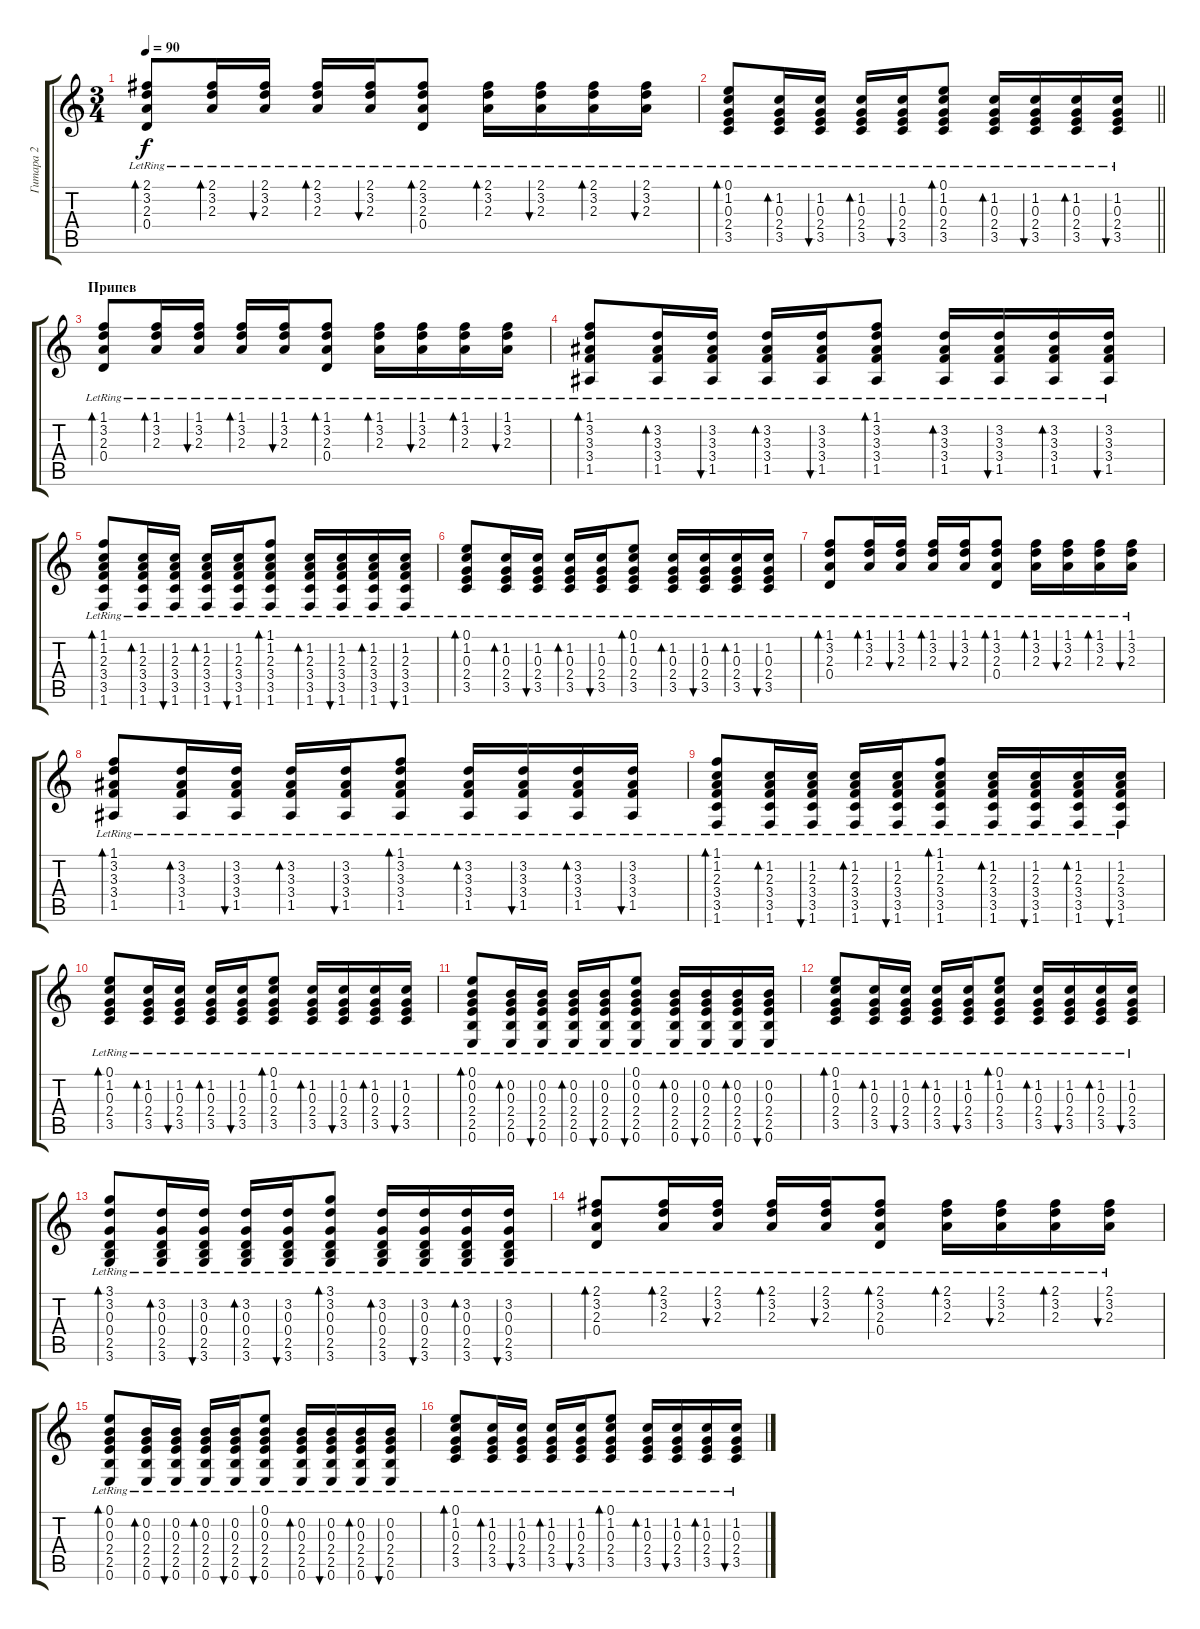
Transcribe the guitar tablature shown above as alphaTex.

\track ("Гитара 2" "Гитара 2") {instrument acousticguitarsteel}
\staff {score tabs}
\tuning (E4 B3 G3 D3 A2 E2) {hide}
\ts (3 4)
\tempo 90
\clef g2
\ks c
(2.1{lr} 3.2{lr} 2.3{lr} 0.4{lr}).8{bd 60 dy f} (2.1{lr} 3.2{lr} 2.3{lr}).16{bd 60} (2.1{lr} 3.2{lr} 2.3{lr}).16{bu 60} (2.1{lr} 3.2{lr} 2.3{lr}).16{bd 60} (2.1{lr} 3.2{lr} 2.3{lr}).16{bu 60} (2.1{lr} 3.2{lr} 2.3{lr} 0.4{lr}).8{bd 60} (2.1{lr} 3.2{lr} 2.3{lr}).16{bd 60} (2.1{lr} 3.2{lr} 2.3{lr}).16{bu 60} (2.1{lr} 3.2{lr} 2.3{lr}).16{bd 60} (2.1{lr} 3.2{lr} 2.3{lr}).16{bu 60} |
\barLineRight lightlight
(0.1{lr} 1.2{lr} 0.3{lr} 2.4{lr} 3.5{lr}).8{bd 60} (1.2{lr} 0.3{lr} 2.4{lr} 3.5{lr}).16{bd 60} (1.2{lr} 0.3{lr} 2.4{lr} 3.5{lr}).16{bu 60} (1.2{lr} 0.3{lr} 2.4{lr} 3.5{lr}).16{bd 60} (1.2{lr} 0.3{lr} 2.4{lr} 3.5{lr}).16{bu 60} (0.1{lr} 1.2{lr} 0.3{lr} 2.4{lr} 3.5{lr}).8{bd 60} (1.2{lr} 0.3{lr} 2.4{lr} 3.5{lr}).16{bd 60} (1.2{lr} 0.3{lr} 2.4{lr} 3.5{lr}).16{bu 60} (1.2{lr} 0.3{lr} 2.4{lr} 3.5{lr}).16{bd 60} (1.2{lr} 0.3{lr} 2.4{lr} 3.5{lr}).16{bu 60} |
\section ("" "Припев")
(1.1{lr} 3.2{lr} 2.3{lr} 0.4{lr}).8{bd 60} (1.1{lr} 3.2{lr} 2.3{lr}).16{bd 60} (1.1{lr} 3.2{lr} 2.3{lr}).16{bu 60} (1.1{lr} 3.2{lr} 2.3{lr}).16{bd 60} (1.1{lr} 3.2{lr} 2.3{lr}).16{bu 60} (1.1{lr} 3.2{lr} 2.3{lr} 0.4{lr}).8{bd 60} (1.1{lr} 3.2{lr} 2.3{lr}).16{bd 60} (1.1{lr} 3.2{lr} 2.3{lr}).16{bu 60} (1.1{lr} 3.2{lr} 2.3{lr}).16{bd 60} (1.1{lr} 3.2{lr} 2.3{lr}).16{bu 60} |
(1.1{lr} 3.2{lr} 3.3{lr} 3.4{lr} 1.5{lr}).8{bd 60} (3.2{lr} 3.3{lr} 3.4{lr} 1.5{lr}).16{bd 60} (3.2{lr} 3.3{lr} 3.4{lr} 1.5{lr}).16{bu 60} (3.2{lr} 3.3{lr} 3.4{lr} 1.5{lr}).16{bd 60} (3.2{lr} 3.3{lr} 3.4{lr} 1.5{lr}).16{bu 60} (1.1{lr} 3.2{lr} 3.3{lr} 3.4{lr} 1.5{lr}).8{bd 60} (3.2{lr} 3.3{lr} 3.4{lr} 1.5{lr}).16{bd 60} (3.2{lr} 3.3{lr} 3.4{lr} 1.5{lr}).16{bu 60} (3.2{lr} 3.3{lr} 3.4{lr} 1.5{lr}).16{bd 60} (3.2{lr} 3.3{lr} 3.4{lr} 1.5{lr}).16{bu 60} |
(1.1{lr} 1.2{lr} 2.3{lr} 3.4{lr} 3.5{lr} 1.6).8{bd 60} (1.2{lr} 2.3{lr} 3.4{lr} 3.5{lr} 1.6).16{bd 60} (1.2{lr} 2.3{lr} 3.4{lr} 3.5{lr} 1.6).16{bu 60} (1.2{lr} 2.3{lr} 3.4{lr} 3.5{lr} 1.6).16{bd 60} (1.2{lr} 2.3{lr} 3.4{lr} 3.5{lr} 1.6).16{bu 60} (1.1{lr} 1.2{lr} 2.3{lr} 3.4{lr} 3.5{lr} 1.6).8{bd 60} (1.2{lr} 2.3{lr} 3.4{lr} 3.5{lr} 1.6).16{bd 60} (1.2{lr} 2.3{lr} 3.4{lr} 3.5{lr} 1.6).16{bu 60} (1.2{lr} 2.3{lr} 3.4{lr} 3.5{lr} 1.6).16{bd 60} (1.2{lr} 2.3{lr} 3.4{lr} 3.5{lr} 1.6).16{bu 60} |
(0.1{lr} 1.2{lr} 0.3{lr} 2.4{lr} 3.5{lr}).8{bd 60} (1.2{lr} 0.3{lr} 2.4{lr} 3.5{lr}).16{bd 60} (1.2{lr} 0.3{lr} 2.4{lr} 3.5{lr}).16{bu 60} (1.2{lr} 0.3{lr} 2.4{lr} 3.5{lr}).16{bd 60} (1.2{lr} 0.3{lr} 2.4{lr} 3.5{lr}).16{bu 60} (0.1{lr} 1.2{lr} 0.3{lr} 2.4{lr} 3.5{lr}).8{bd 60} (1.2{lr} 0.3{lr} 2.4{lr} 3.5{lr}).16{bd 60} (1.2{lr} 0.3{lr} 2.4{lr} 3.5{lr}).16{bu 60} (1.2{lr} 0.3{lr} 2.4{lr} 3.5{lr}).16{bd 60} (1.2{lr} 0.3{lr} 2.4{lr} 3.5{lr}).16{bu 60} |
(1.1{lr} 3.2{lr} 2.3{lr} 0.4{lr}).8{bd 60} (1.1{lr} 3.2{lr} 2.3{lr}).16{bd 60} (1.1{lr} 3.2{lr} 2.3{lr}).16{bu 60} (1.1{lr} 3.2{lr} 2.3{lr}).16{bd 60} (1.1{lr} 3.2{lr} 2.3{lr}).16{bu 60} (1.1{lr} 3.2{lr} 2.3{lr} 0.4{lr}).8{bd 60} (1.1{lr} 3.2{lr} 2.3{lr}).16{bd 60} (1.1{lr} 3.2{lr} 2.3{lr}).16{bu 60} (1.1{lr} 3.2{lr} 2.3{lr}).16{bd 60} (1.1{lr} 3.2{lr} 2.3{lr}).16{bu 60} |
(1.1{lr} 3.2{lr} 3.3{lr} 3.4{lr} 1.5{lr}).8{bd 60} (3.2{lr} 3.3{lr} 3.4{lr} 1.5{lr}).16{bd 60} (3.2{lr} 3.3{lr} 3.4{lr} 1.5{lr}).16{bu 60} (3.2{lr} 3.3{lr} 3.4{lr} 1.5{lr}).16{bd 60} (3.2{lr} 3.3{lr} 3.4{lr} 1.5{lr}).16{bu 60} (1.1{lr} 3.2{lr} 3.3{lr} 3.4{lr} 1.5{lr}).8{bd 60} (3.2{lr} 3.3{lr} 3.4{lr} 1.5{lr}).16{bd 60} (3.2{lr} 3.3{lr} 3.4{lr} 1.5{lr}).16{bu 60} (3.2{lr} 3.3{lr} 3.4{lr} 1.5{lr}).16{bd 60} (3.2{lr} 3.3{lr} 3.4{lr} 1.5{lr}).16{bu 60} |
(1.1{lr} 1.2{lr} 2.3{lr} 3.4{lr} 3.5{lr} 1.6).8{bd 60} (1.2{lr} 2.3{lr} 3.4{lr} 3.5{lr} 1.6).16{bd 60} (1.2{lr} 2.3{lr} 3.4{lr} 3.5{lr} 1.6).16{bu 60} (1.2{lr} 2.3{lr} 3.4{lr} 3.5{lr} 1.6).16{bd 60} (1.2{lr} 2.3{lr} 3.4{lr} 3.5{lr} 1.6).16{bu 60} (1.1{lr} 1.2{lr} 2.3{lr} 3.4{lr} 3.5{lr} 1.6).8{bd 60} (1.2{lr} 2.3{lr} 3.4{lr} 3.5{lr} 1.6).16{bd 60} (1.2{lr} 2.3{lr} 3.4{lr} 3.5{lr} 1.6).16{bu 60} (1.2{lr} 2.3{lr} 3.4{lr} 3.5{lr} 1.6).16{bd 60} (1.2{lr} 2.3{lr} 3.4{lr} 3.5{lr} 1.6).16{bu 60} |
(0.1{lr} 1.2{lr} 0.3{lr} 2.4{lr} 3.5{lr}).8{bd 60} (1.2{lr} 0.3{lr} 2.4{lr} 3.5{lr}).16{bd 60} (1.2{lr} 0.3{lr} 2.4{lr} 3.5{lr}).16{bu 60} (1.2{lr} 0.3{lr} 2.4{lr} 3.5{lr}).16{bd 60} (1.2{lr} 0.3{lr} 2.4{lr} 3.5{lr}).16{bu 60} (0.1{lr} 1.2{lr} 0.3{lr} 2.4{lr} 3.5{lr}).8{bd 60} (1.2{lr} 0.3{lr} 2.4{lr} 3.5{lr}).16{bd 60} (1.2{lr} 0.3{lr} 2.4{lr} 3.5{lr}).16{bu 60} (1.2{lr} 0.3{lr} 2.4{lr} 3.5{lr}).16{bd 60} (1.2{lr} 0.3{lr} 2.4{lr} 3.5{lr}).16{bu 60} |
(0.1{lr} 0.2{lr} 0.3{lr} 2.4{lr} 2.5{lr} 0.6{lr}).8{bd 60} (0.2{lr} 0.3{lr} 2.4{lr} 2.5{lr} 0.6{lr}).16{bd 60} (0.2{lr} 0.3{lr} 2.4{lr} 2.5{lr} 0.6{lr}).16{bu 60} (0.2{lr} 0.3{lr} 2.4{lr} 2.5{lr} 0.6{lr}).16{bd 60} (0.2{lr} 0.3{lr} 2.4{lr} 2.5{lr} 0.6{lr}).16{bu 60} (0.1{lr} 0.2{lr} 0.3{lr} 2.4{lr} 2.5{lr} 0.6{lr}).8{bu 60} (0.2{lr} 0.3{lr} 2.4{lr} 2.5{lr} 0.6{lr}).16{bd 60} (0.2{lr} 0.3{lr} 2.4{lr} 2.5{lr} 0.6{lr}).16{bu 60} (0.2{lr} 0.3{lr} 2.4{lr} 2.5{lr} 0.6{lr}).16{bd 60} (0.2{lr} 0.3{lr} 2.4{lr} 2.5{lr} 0.6{lr}).16{bu 60} |
(0.1{lr} 1.2{lr} 0.3{lr} 2.4{lr} 3.5{lr}).8{bd 60} (1.2{lr} 0.3{lr} 2.4{lr} 3.5{lr}).16{bd 60} (1.2{lr} 0.3{lr} 2.4{lr} 3.5{lr}).16{bu 60} (1.2{lr} 0.3{lr} 2.4{lr} 3.5{lr}).16{bd 60} (1.2{lr} 0.3{lr} 2.4{lr} 3.5{lr}).16{bu 60} (0.1{lr} 1.2{lr} 0.3{lr} 2.4{lr} 3.5{lr}).8{bd 60} (1.2{lr} 0.3{lr} 2.4{lr} 3.5{lr}).16{bd 60} (1.2{lr} 0.3{lr} 2.4{lr} 3.5{lr}).16{bu 60} (1.2{lr} 0.3{lr} 2.4{lr} 3.5{lr}).16{bd 60} (1.2{lr} 0.3{lr} 2.4{lr} 3.5{lr}).16{bu 60} |
(3.1{lr} 3.2{lr} 0.3{lr} 0.4{lr} 2.5{lr} 3.6{lr}).8{bd 60} (3.2{lr} 0.3{lr} 0.4{lr} 2.5{lr} 3.6{lr}).16{bd 60} (3.2{lr} 0.3{lr} 0.4{lr} 2.5{lr} 3.6{lr}).16{bu 60} (3.2{lr} 0.3{lr} 0.4{lr} 2.5{lr} 3.6{lr}).16{bd 60} (3.2{lr} 0.3{lr} 0.4{lr} 2.5{lr} 3.6{lr}).16{bu 60} (3.1{lr} 3.2{lr} 0.3{lr} 0.4{lr} 2.5{lr} 3.6{lr}).8{bd 60} (3.2{lr} 0.3{lr} 0.4{lr} 2.5{lr} 3.6{lr}).16{bd 60} (3.2{lr} 0.3{lr} 0.4{lr} 2.5{lr} 3.6{lr}).16{bu 60} (3.2{lr} 0.3{lr} 0.4{lr} 2.5{lr} 3.6{lr}).16{bd 60} (3.2{lr} 0.3{lr} 0.4{lr} 2.5{lr} 3.6{lr}).16{bu 60} |
(2.1{lr} 3.2{lr} 2.3{lr} 0.4{lr}).8{bd 60} (2.1{lr} 3.2{lr} 2.3{lr}).16{bd 60} (2.1{lr} 3.2{lr} 2.3{lr}).16{bu 60} (2.1{lr} 3.2{lr} 2.3{lr}).16{bd 60} (2.1{lr} 3.2{lr} 2.3{lr}).16{bu 60} (2.1{lr} 3.2{lr} 2.3{lr} 0.4{lr}).8{bd 60} (2.1{lr} 3.2{lr} 2.3{lr}).16{bd 60} (2.1{lr} 3.2{lr} 2.3{lr}).16{bu 60} (2.1 3.2{lr} 2.3{lr}).16{bd 60} (2.1{lr} 3.2{lr} 2.3{lr}).16{bu 60} |
(0.1{lr} 0.2{lr} 0.3{lr} 2.4{lr} 2.5{lr} 0.6{lr}).8{bd 60} (0.2{lr} 0.3{lr} 2.4{lr} 2.5{lr} 0.6{lr}).16{bd 60} (0.2{lr} 0.3{lr} 2.4{lr} 2.5{lr} 0.6{lr}).16{bu 60} (0.2{lr} 0.3{lr} 2.4{lr} 2.5{lr} 0.6{lr}).16{bd 60} (0.2{lr} 0.3{lr} 2.4{lr} 2.5{lr} 0.6{lr}).16{bu 60} (0.1{lr} 0.2{lr} 0.3{lr} 2.4{lr} 2.5{lr} 0.6{lr}).8{bu 60} (0.2{lr} 0.3{lr} 2.4{lr} 2.5{lr} 0.6{lr}).16{bd 60} (0.2{lr} 0.3{lr} 2.4{lr} 2.5{lr} 0.6{lr}).16{bu 60} (0.2{lr} 0.3{lr} 2.4{lr} 2.5{lr} 0.6{lr}).16{bd 60} (0.2{lr} 0.3{lr} 2.4{lr} 2.5{lr} 0.6{lr}).16{bu 60} |
(0.1{lr} 1.2{lr} 0.3{lr} 2.4{lr} 3.5{lr}).8{bd 60} (1.2{lr} 0.3{lr} 2.4{lr} 3.5{lr}).16{bd 60} (1.2{lr} 0.3{lr} 2.4{lr} 3.5{lr}).16{bu 60} (1.2{lr} 0.3{lr} 2.4{lr} 3.5{lr}).16{bd 60} (1.2{lr} 0.3{lr} 2.4{lr} 3.5{lr}).16{bu 60} (0.1{lr} 1.2{lr} 0.3{lr} 2.4{lr} 3.5{lr}).8{bd 60} (1.2{lr} 0.3{lr} 2.4{lr} 3.5{lr}).16{bd 60} (1.2{lr} 0.3{lr} 2.4{lr} 3.5{lr}).16{bu 60} (1.2{lr} 0.3{lr} 2.4{lr} 3.5{lr}).16{bd 60} (1.2{lr} 0.3{lr} 2.4{lr} 3.5{lr}).16{bu 60}
